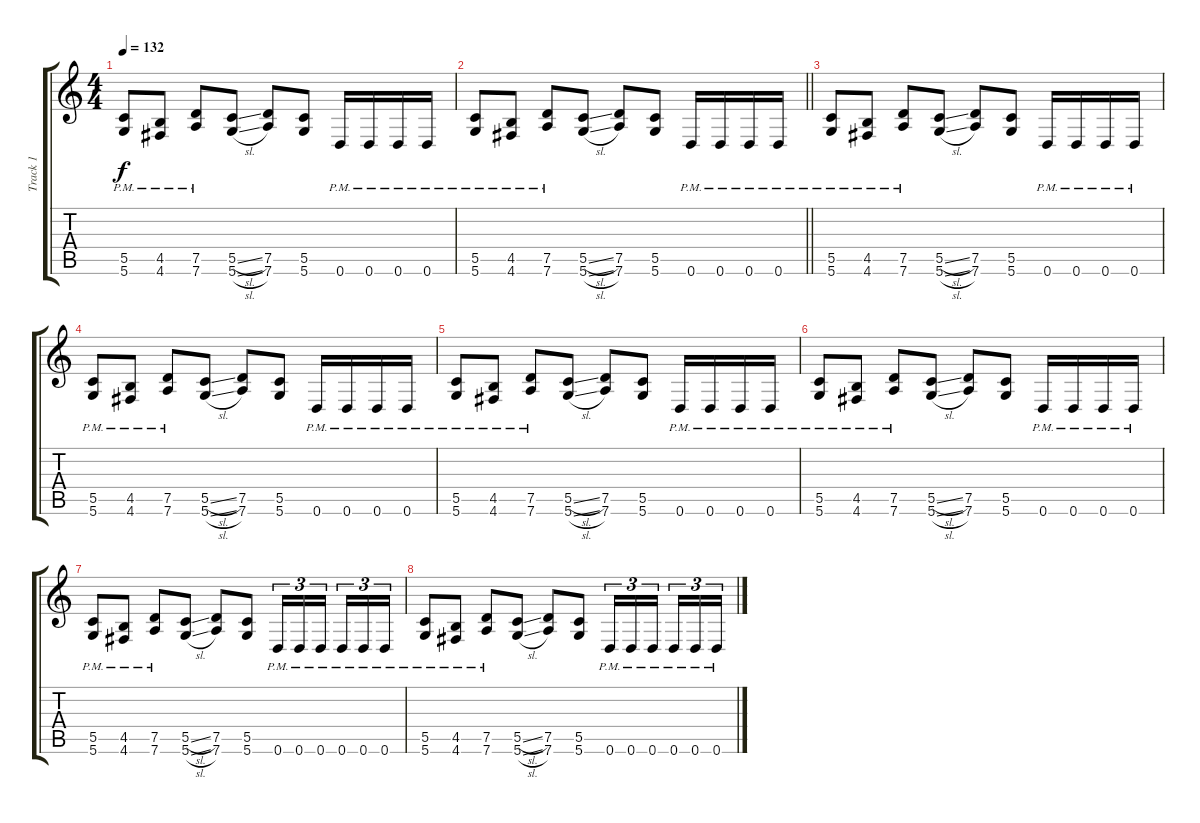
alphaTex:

\track ("Track 1" "Track 1") {instrument distortionguitar}
\staff {score tabs}
\tuning (D4 A3 F3 C3 G2 D2) {hide}
\ts (4 4)
\section ("" "")
\tempo 132
\clef g2
\ks c
(5.5{pm} 5.6{pm}).8{dy f} (4.5{pm} 4.6{pm}).8 (7.5{pm} 7.6{pm}).8 (5.5{sl} 5.6{sl}).8 (7.5 7.6).8 (5.5 5.6).8 0.6{pm}.16 0.6{pm}.16 0.6{pm}.16 0.6{pm}.16 |
\barLineRight lightlight
(5.5{pm} 5.6{pm}).8 (4.5{pm} 4.6{pm}).8 (7.5{pm} 7.6{pm}).8 (5.5{sl} 5.6{sl}).8 (7.5 7.6).8 (5.5 5.6).8 0.6{pm}.16 0.6{pm}.16 0.6{pm}.16 0.6{pm}.16 |
\section ("" "")
(5.5{pm} 5.6{pm}).8 (4.5{pm} 4.6{pm}).8 (7.5{pm} 7.6{pm}).8 (5.5{sl} 5.6{sl}).8 (7.5 7.6).8 (5.5 5.6).8 0.6{pm}.16 0.6{pm}.16 0.6{pm}.16 0.6{pm}.16 |
(5.5{pm} 5.6{pm}).8 (4.5{pm} 4.6{pm}).8 (7.5{pm} 7.6{pm}).8 (5.5{sl} 5.6{sl}).8 (7.5 7.6).8 (5.5 5.6).8 0.6{pm}.16 0.6{pm}.16 0.6{pm}.16 0.6{pm}.16 |
(5.5{pm} 5.6{pm}).8 (4.5{pm} 4.6{pm}).8 (7.5{pm} 7.6{pm}).8 (5.5{sl} 5.6{sl}).8 (7.5 7.6).8 (5.5 5.6).8 0.6{pm}.16 0.6{pm}.16 0.6{pm}.16 0.6{pm}.16 |
(5.5{pm} 5.6{pm}).8 (4.5{pm} 4.6{pm}).8 (7.5{pm} 7.6{pm}).8 (5.5{sl} 5.6{sl}).8 (7.5 7.6).8 (5.5 5.6).8 0.6{pm}.16 0.6{pm}.16 0.6{pm}.16 0.6{pm}.16 |
(5.5{pm} 5.6{pm}).8 (4.5{pm} 4.6{pm}).8 (7.5{pm} 7.6{pm}).8 (5.5{sl} 5.6{sl}).8 (7.5 7.6).8 (5.5 5.6).8 0.6{pm}.16{tu (3 2)} 0.6{pm}.16{tu (3 2)} 0.6{pm}.16{tu (3 2) beam splitsecondary} 0.6{pm}.16{tu (3 2)} 0.6{pm}.16{tu (3 2)} 0.6{pm}.16{tu (3 2)} |
(5.5{pm} 5.6{pm}).8 (4.5{pm} 4.6{pm}).8 (7.5{pm} 7.6{pm}).8 (5.5{sl} 5.6{sl}).8 (7.5 7.6).8 (5.5 5.6).8 0.6{pm}.16{tu (3 2)} 0.6{pm}.16{tu (3 2)} 0.6{pm}.16{tu (3 2) beam splitsecondary} 0.6{pm}.16{tu (3 2)} 0.6{pm}.16{tu (3 2)} 0.6{pm}.16{tu (3 2)}
